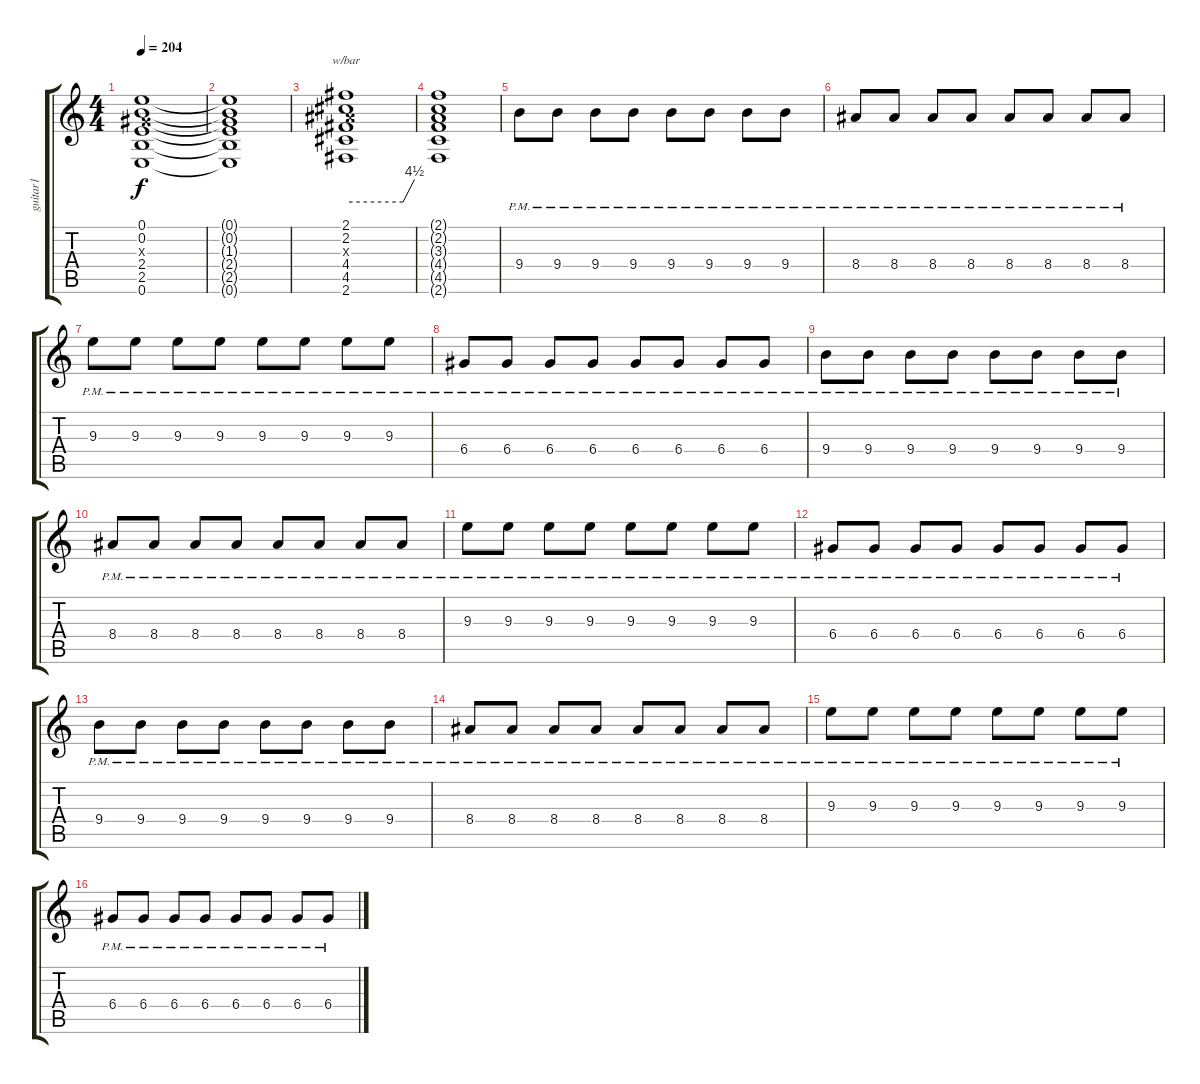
\track ("guitar1" "guitar1") {instrument overdrivenguitar}
\staff {score tabs}
\tuning (E4 B3 G3 D3 A2 E2) {hide}
\ts (4 4)
\tempo 204
\clef g2
\ks c
(0.1 0.2 1.3{x} 2.4 2.5 0.6).1{dy f} |
(0.1{t} 0.2{t} 1.3{t} 2.4{t} 2.5{t} 0.6{t}).1 |
(2.1 2.2 3.3{x} 4.4 4.5 2.6).1{tbe (custom default 0 0 50 0 60 18)} |
(2.1{t} 2.2{t} 3.3{t} 4.4{t} 4.5{t} 2.6{t}).1 |
9.4{pm}.8 9.4{pm}.8 9.4{pm}.8 9.4{pm}.8 9.4{pm}.8 9.4{pm}.8 9.4{pm}.8 9.4{pm}.8 |
8.4{pm}.8 8.4{pm}.8 8.4{pm}.8 8.4{pm}.8 8.4{pm}.8 8.4{pm}.8 8.4{pm}.8 8.4{pm}.8 |
9.3{pm}.8 9.3{pm}.8 9.3{pm}.8 9.3{pm}.8 9.3{pm}.8 9.3{pm}.8 9.3{pm}.8 9.3{pm}.8 |
6.4{pm}.8 6.4{pm}.8 6.4{pm}.8 6.4{pm}.8 6.4{pm}.8 6.4{pm}.8 6.4{pm}.8 6.4{pm}.8 |
9.4{pm}.8 9.4{pm}.8 9.4{pm}.8 9.4{pm}.8 9.4{pm}.8 9.4{pm}.8 9.4{pm}.8 9.4{pm}.8 |
8.4{pm}.8 8.4{pm}.8 8.4{pm}.8 8.4{pm}.8 8.4{pm}.8 8.4{pm}.8 8.4{pm}.8 8.4{pm}.8 |
9.3{pm}.8 9.3{pm}.8 9.3{pm}.8 9.3{pm}.8 9.3{pm}.8 9.3{pm}.8 9.3{pm}.8 9.3{pm}.8 |
6.4{pm}.8 6.4{pm}.8 6.4{pm}.8 6.4{pm}.8 6.4{pm}.8 6.4{pm}.8 6.4{pm}.8 6.4{pm}.8 |
9.4{pm}.8 9.4{pm}.8 9.4{pm}.8 9.4{pm}.8 9.4{pm}.8 9.4{pm}.8 9.4{pm}.8 9.4{pm}.8 |
8.4{pm}.8 8.4{pm}.8 8.4{pm}.8 8.4{pm}.8 8.4{pm}.8 8.4{pm}.8 8.4{pm}.8 8.4{pm}.8 |
9.3{pm}.8 9.3{pm}.8 9.3{pm}.8 9.3{pm}.8 9.3{pm}.8 9.3{pm}.8 9.3{pm}.8 9.3{pm}.8 |
6.4{pm}.8 6.4{pm}.8 6.4{pm}.8 6.4{pm}.8 6.4{pm}.8 6.4{pm}.8 6.4{pm}.8 6.4{pm}.8
